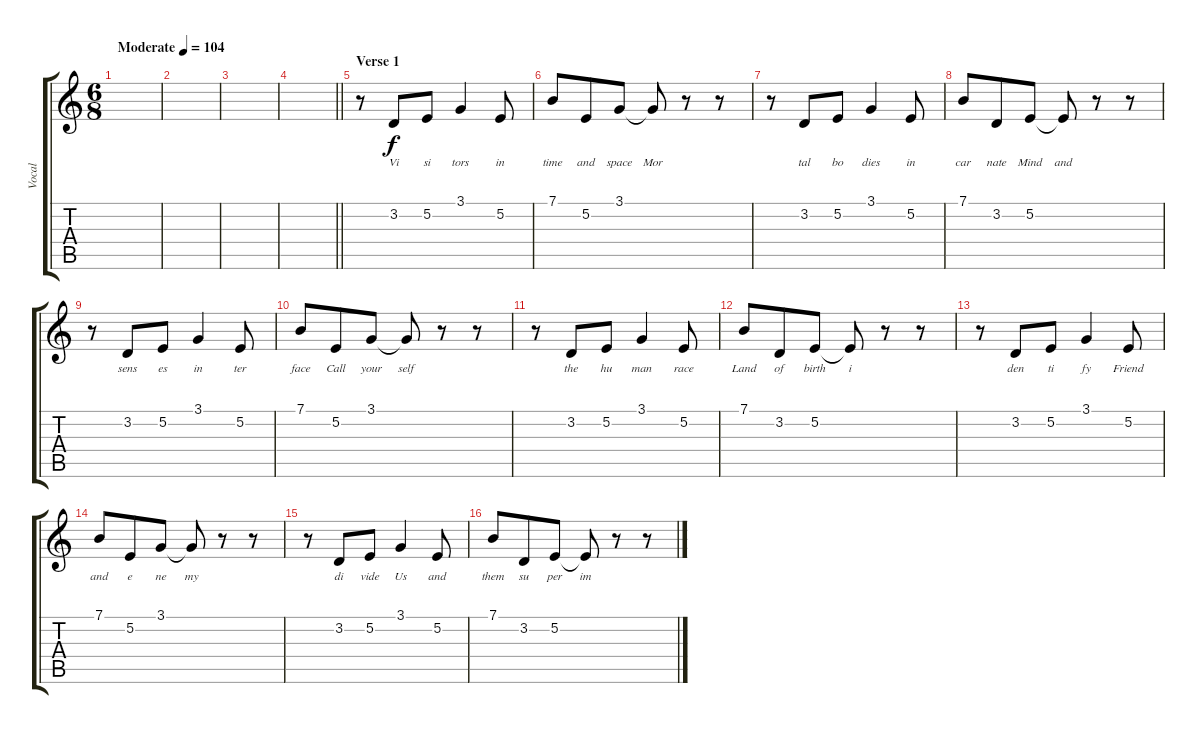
\track ("Vocal" "Vocal") {instrument acousticgrandpiano}
\staff {score tabs}
\tuning (E4 B3 G3 D3 A2 E2) {hide}
\ts (6 8)
\tempo (104 "Moderate")
\clef g2
\ks c
|
|
|
\barLineRight lightlight
|
\section ("" "Verse 1")
r.8 3.2.8{lyrics (0 "Vi") lyrics (1 "") lyrics (2 "") lyrics (3 "") lyrics (4 "")} 5.2.8{lyrics (0 "si") lyrics (1 "") lyrics (2 "") lyrics (3 "") lyrics (4 "")} 3.1.4{lyrics (0 "tors") lyrics (1 "") lyrics (2 "") lyrics (3 "") lyrics (4 "")} 5.2.8{lyrics (0 "in") lyrics (1 "") lyrics (2 "") lyrics (3 "") lyrics (4 "")} |
7.1.8{lyrics (0 "time") lyrics (1 "") lyrics (2 "") lyrics (3 "") lyrics (4 "")} 5.2.8{lyrics (0 "and") lyrics (1 "") lyrics (2 "") lyrics (3 "") lyrics (4 "")} 3.1.8{lyrics (0 "space") lyrics (1 "") lyrics (2 "") lyrics (3 "") lyrics (4 "")} 3.1{t}.8{lyrics (0 "Mor") lyrics (1 "") lyrics (2 "") lyrics (3 "") lyrics (4 "")} r.8 r.8 |
r.8 3.2.8{lyrics (0 "tal") lyrics (1 "") lyrics (2 "") lyrics (3 "") lyrics (4 "")} 5.2.8{lyrics (0 "bo") lyrics (1 "") lyrics (2 "") lyrics (3 "") lyrics (4 "")} 3.1.4{lyrics (0 "dies") lyrics (1 "") lyrics (2 "") lyrics (3 "") lyrics (4 "")} 5.2.8{lyrics (0 "in") lyrics (1 "") lyrics (2 "") lyrics (3 "") lyrics (4 "")} |
7.1.8{lyrics (0 "car") lyrics (1 "") lyrics (2 "") lyrics (3 "") lyrics (4 "")} 3.2.8{lyrics (0 "nate") lyrics (1 "") lyrics (2 "") lyrics (3 "") lyrics (4 "")} 5.2.8{lyrics (0 "Mind") lyrics (1 "") lyrics (2 "") lyrics (3 "") lyrics (4 "")} 5.2{t}.8{lyrics (0 "and") lyrics (1 "") lyrics (2 "") lyrics (3 "") lyrics (4 "")} r.8 r.8 |
r.8 3.2.8{lyrics (0 "sens") lyrics (1 "") lyrics (2 "") lyrics (3 "") lyrics (4 "")} 5.2.8{lyrics (0 "es") lyrics (1 "") lyrics (2 "") lyrics (3 "") lyrics (4 "")} 3.1.4{lyrics (0 "in") lyrics (1 "") lyrics (2 "") lyrics (3 "") lyrics (4 "")} 5.2.8{lyrics (0 "ter") lyrics (1 "") lyrics (2 "") lyrics (3 "") lyrics (4 "")} |
7.1.8{lyrics (0 "face") lyrics (1 "") lyrics (2 "") lyrics (3 "") lyrics (4 "")} 5.2.8{lyrics (0 "Call") lyrics (1 "") lyrics (2 "") lyrics (3 "") lyrics (4 "")} 3.1.8{lyrics (0 "your") lyrics (1 "") lyrics (2 "") lyrics (3 "") lyrics (4 "")} 3.1{t}.8{lyrics (0 "self") lyrics (1 "") lyrics (2 "") lyrics (3 "") lyrics (4 "")} r.8 r.8 |
r.8 3.2.8{lyrics (0 "the") lyrics (1 "") lyrics (2 "") lyrics (3 "") lyrics (4 "")} 5.2.8{lyrics (0 "hu") lyrics (1 "") lyrics (2 "") lyrics (3 "") lyrics (4 "")} 3.1.4{lyrics (0 "man") lyrics (1 "") lyrics (2 "") lyrics (3 "") lyrics (4 "")} 5.2.8{lyrics (0 "race") lyrics (1 "") lyrics (2 "") lyrics (3 "") lyrics (4 "")} |
7.1.8{lyrics (0 "Land") lyrics (1 "") lyrics (2 "") lyrics (3 "") lyrics (4 "")} 3.2.8{lyrics (0 "of") lyrics (1 "") lyrics (2 "") lyrics (3 "") lyrics (4 "")} 5.2.8{lyrics (0 "birth") lyrics (1 "") lyrics (2 "") lyrics (3 "") lyrics (4 "")} 5.2{t}.8{lyrics (0 "i") lyrics (1 "") lyrics (2 "") lyrics (3 "") lyrics (4 "")} r.8 r.8 |
r.8 3.2.8{lyrics (0 "den") lyrics (1 "") lyrics (2 "") lyrics (3 "") lyrics (4 "")} 5.2.8{lyrics (0 "ti") lyrics (1 "") lyrics (2 "") lyrics (3 "") lyrics (4 "")} 3.1.4{lyrics (0 "fy") lyrics (1 "") lyrics (2 "") lyrics (3 "") lyrics (4 "")} 5.2.8{lyrics (0 "Friend") lyrics (1 "") lyrics (2 "") lyrics (3 "") lyrics (4 "")} |
7.1.8{lyrics (0 "and") lyrics (1 "") lyrics (2 "") lyrics (3 "") lyrics (4 "")} 5.2.8{lyrics (0 "e") lyrics (1 "") lyrics (2 "") lyrics (3 "") lyrics (4 "")} 3.1.8{lyrics (0 "ne") lyrics (1 "") lyrics (2 "") lyrics (3 "") lyrics (4 "")} 3.1{t}.8{lyrics (0 "my") lyrics (1 "") lyrics (2 "") lyrics (3 "") lyrics (4 "")} r.8 r.8 |
r.8 3.2.8{lyrics (0 "di") lyrics (1 "") lyrics (2 "") lyrics (3 "") lyrics (4 "")} 5.2.8{lyrics (0 "vide") lyrics (1 "") lyrics (2 "") lyrics (3 "") lyrics (4 "")} 3.1.4{lyrics (0 "Us") lyrics (1 "") lyrics (2 "") lyrics (3 "") lyrics (4 "")} 5.2.8{lyrics (0 "and") lyrics (1 "") lyrics (2 "") lyrics (3 "") lyrics (4 "")} |
7.1.8{lyrics (0 "them") lyrics (1 "") lyrics (2 "") lyrics (3 "") lyrics (4 "")} 3.2.8{lyrics (0 "su") lyrics (1 "") lyrics (2 "") lyrics (3 "") lyrics (4 "")} 5.2.8{lyrics (0 "per") lyrics (1 "") lyrics (2 "") lyrics (3 "") lyrics (4 "")} 5.2{t}.8{lyrics (0 "im") lyrics (1 "") lyrics (2 "") lyrics (3 "") lyrics (4 "")} r.8 r.8
